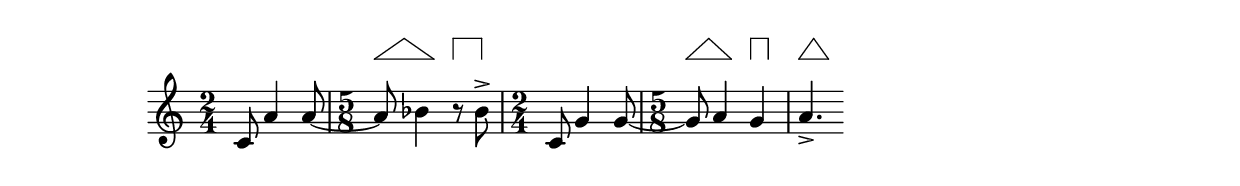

\header
{

  texidoc = "The @code{Measure_grouping_engraver} adds triangles and
brackets above beats when the beats of a time signature are grouped.  "

}

\version "2.10.0"

\layout  {
  ragged-right = ##t
}

%% TODO: should have 2/4 + 5/8 time sig style.

\context Staff \with {
    \consists "Measure_grouping_engraver"
  }

\relative c' {
  #(set-time-signature 2 4) 
  c8 a'4 a8~
  #(set-time-signature 5 8 '(3 2)) 
  a8 bes4 r8 bes8->
  \time 2/4
  c,8 g'4 g8~
  #(set-time-signature 5 8 '(3 2)) 
  g8 a4 g a4.->
}


